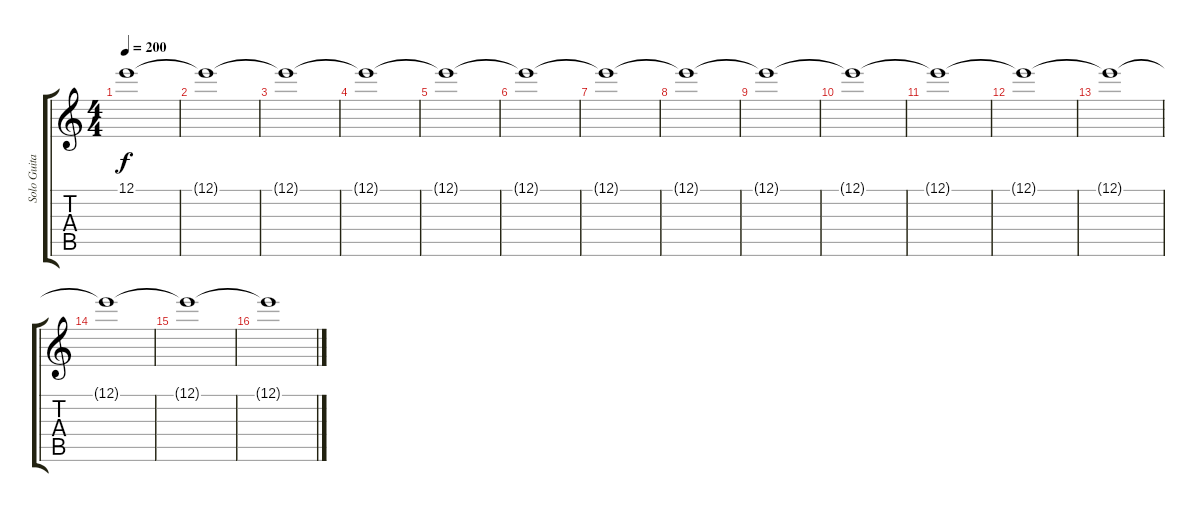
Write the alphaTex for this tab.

\track ("Solo Guitar" "Solo Guita") {instrument overdrivenguitar}
\staff {score tabs}
\tuning (E4 B3 G3 D3 A2 E2) {hide}
\ts (4 4)
\tempo 200
\clef g2
\ks c
12.1{t}.1{dy f} |
12.1{t}.1 |
12.1{t}.1 |
12.1{t}.1 |
12.1{t}.1 |
12.1{t}.1 |
12.1{t}.1 |
12.1{t}.1 |
12.1{t}.1 |
12.1{t}.1 |
12.1{t}.1 |
12.1{t}.1 |
12.1{t}.1 |
12.1{t}.1 |
12.1{t}.1 |
12.1{t}.1
